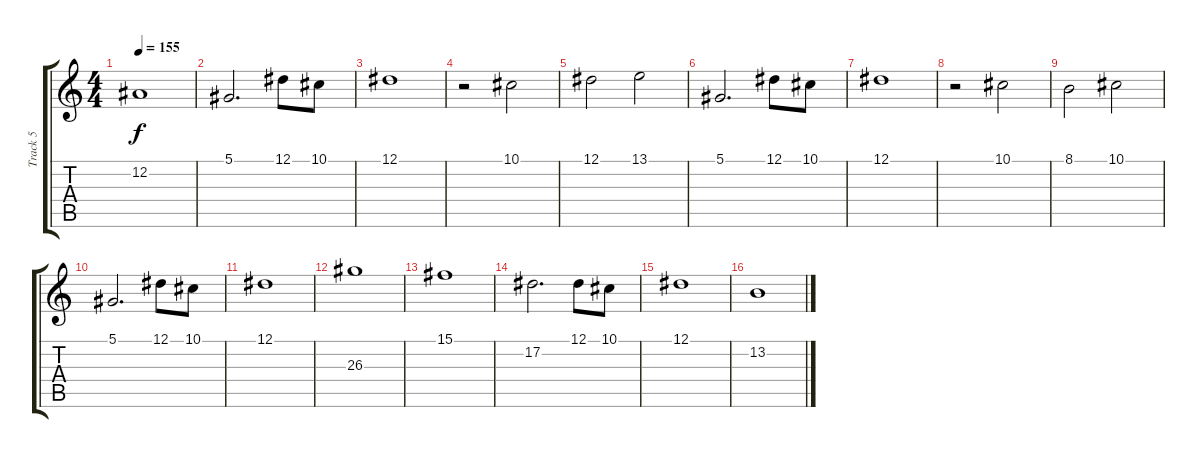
\track ("Track 5" "Track 5") {instrument brasssection}
\staff {score tabs}
\tuning (Eb4 Bb3 Gb3 Db3 Ab2 Eb2) {hide}
\ts (4 4)
\tempo 155
\clef g2
\ks c
12.2.1{dy f} |
5.1.2{d} 12.1.8 10.1.8 |
12.1.1 |
r.2 10.1.2 |
12.1.2 13.1.2 |
5.1.2{d} 12.1.8 10.1.8 |
12.1.1 |
r.2 10.1.2 |
8.1.2 10.1.2 |
5.1.2{d} 12.1.8 10.1.8 |
12.1.1 |
26.3.1 |
15.1.1 |
17.2.2{d} 12.1.8 10.1.8 |
12.1.1 |
13.2.1
